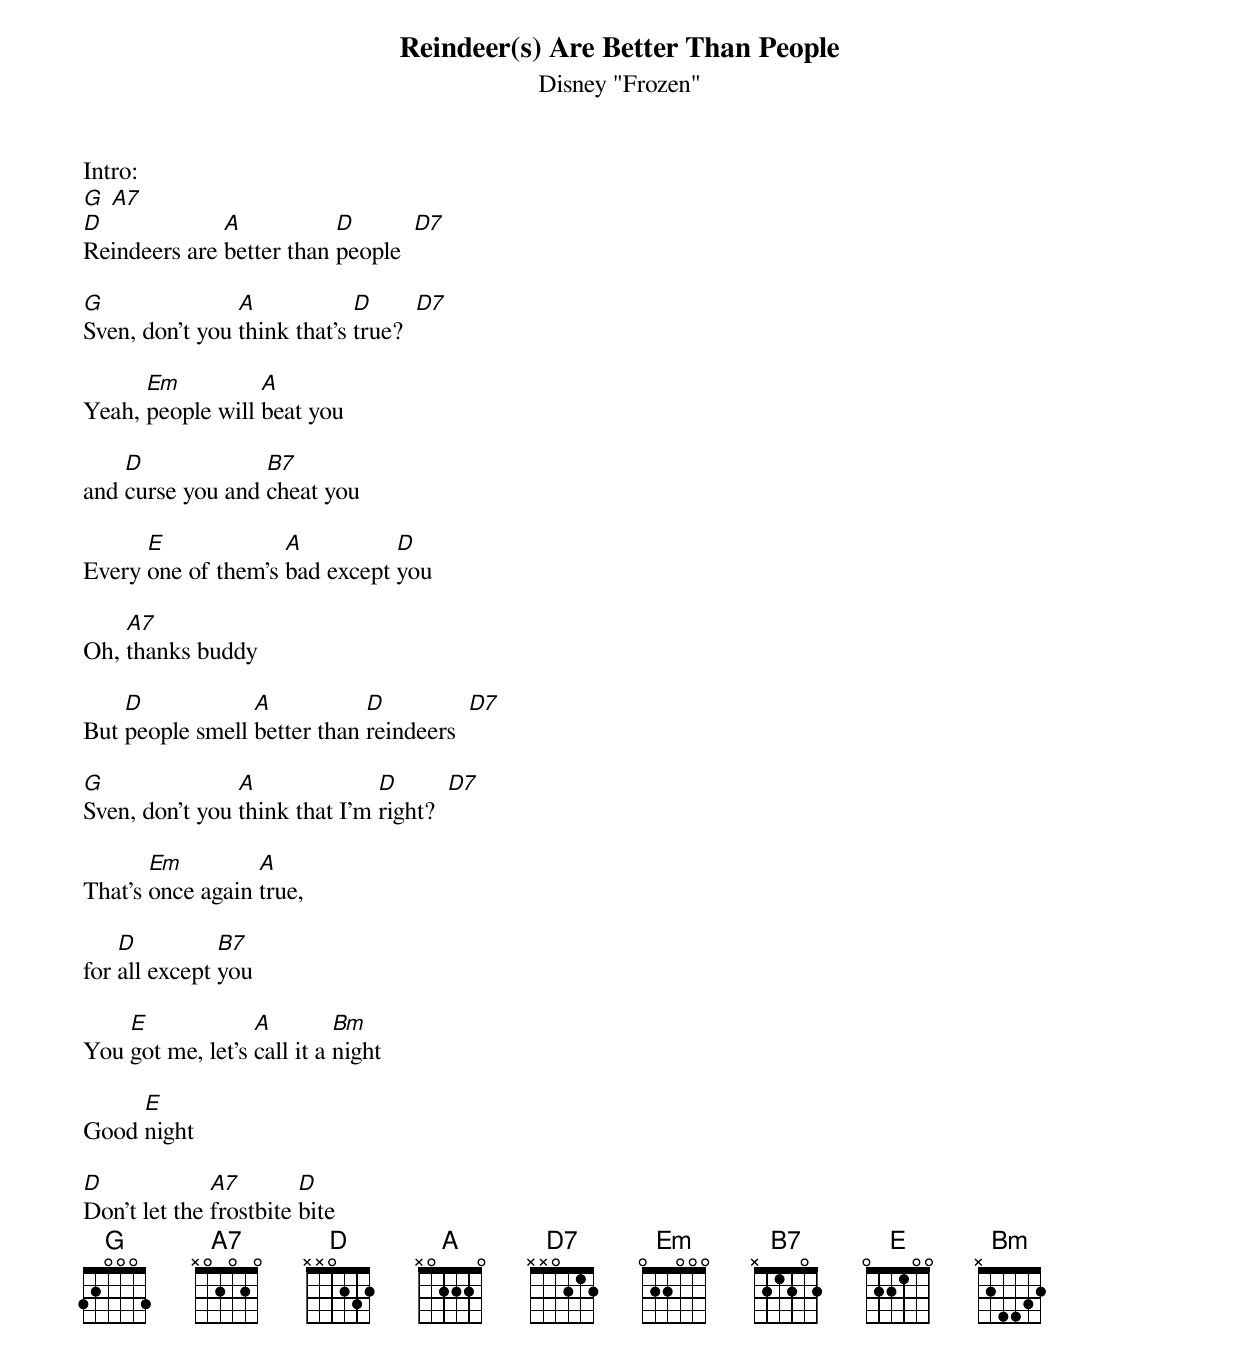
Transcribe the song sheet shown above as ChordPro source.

{title: Reindeer(s) Are Better Than People}
{subtitle: Disney "Frozen"}

Intro:
[G] [A7]
[D]Reindeers are [A]better than [D]people  [D7]

[G]Sven, don't you [A]think that's [D]true?  [D7]

Yeah, [Em]people will [A]beat you

and [D]curse you and [B7]cheat you

Every [E]one of them's [A]bad except [D]you

Oh, [A7]thanks buddy

But [D]people smell [A]better than [D]reindeers  [D7]

[G]Sven, don't you [A]think that I'm [D]right?  [D7]

That's [Em]once again [A]true,

for [D]all except [B7]you

You [E]got me, let's [A]call it a [Bm]night

Good [E]night

[D]Don't let the [A7]frostbite [D]bite
